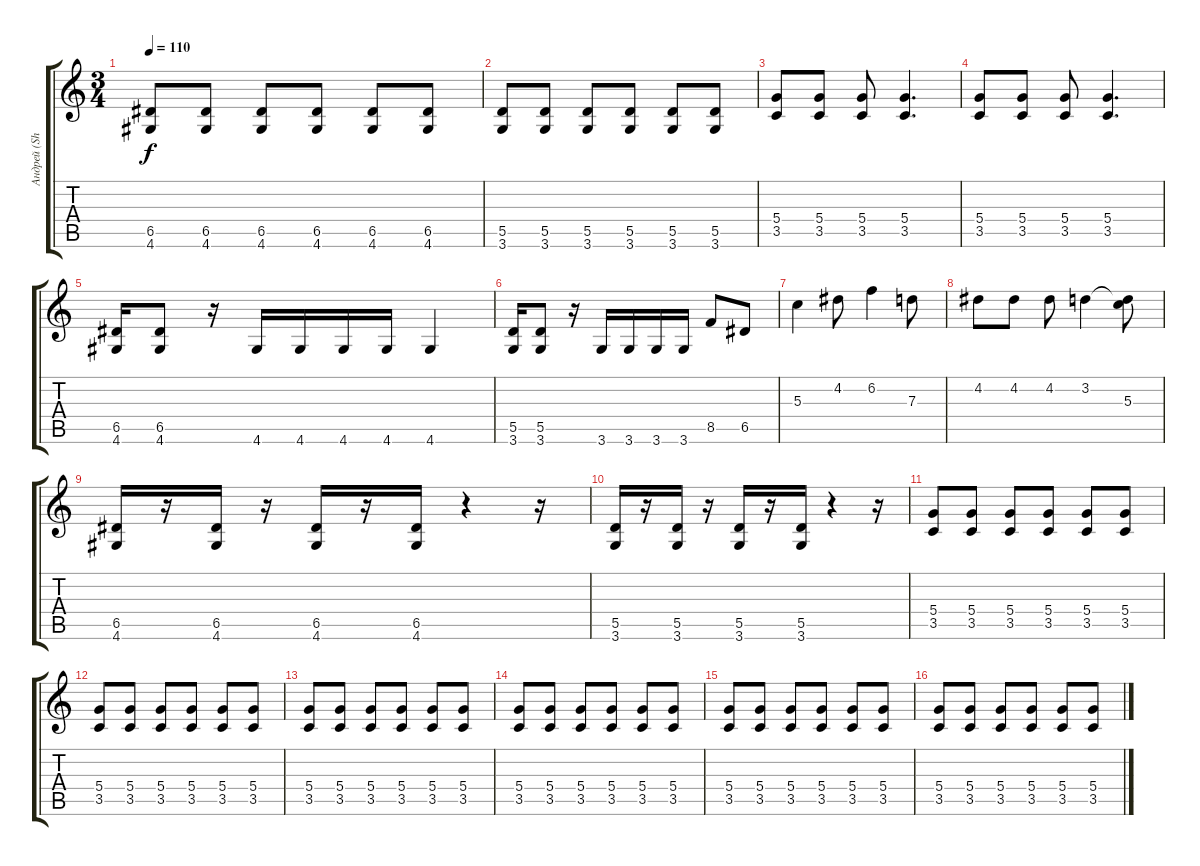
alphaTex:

\track ("Андрей (Shu)" "Андрей (Sh") {instrument distortionguitar}
\staff {score tabs}
\tuning (E4 B3 G3 D3 A2 E2) {hide}
\ts (3 4)
\tempo 110
\clef g2
\ks c
(6.5 4.6).8{dy f} (6.5 4.6).8 (6.5 4.6).8 (6.5 4.6).8 (6.5 4.6).8 (6.5 4.6).8 |
(5.5 3.6).8 (5.5 3.6).8 (5.5 3.6).8 (5.5 3.6).8 (5.5 3.6).8 (5.5 3.6).8 |
(5.4 3.5).8 (5.4 3.5).8 (5.4 3.5).8 (5.4 3.5).4{d} |
(5.4 3.5).8 (5.4 3.5).8 (5.4 3.5).8 (5.4 3.5).4{d} |
(6.5 4.6).16 (6.5 4.6).8 r.16 4.6.16 4.6.16 4.6.16 4.6.16 4.6.4 |
(5.5 3.6).16 (5.5 3.6).8 r.16 3.6.16 3.6.16 3.6.16 3.6.16 8.5.8 6.5.8 |
5.3.4 4.2.8 6.2.4 7.3.8 |
4.2.8 4.2.8 4.2.8 3.2.4 (3.2{t} 5.3).8 |
(6.5 4.6).16 r.16 (6.5 4.6).16 r.16 (6.5 4.6).16 r.16 (6.5 4.6).16 r.4 r.16 |
(5.5 3.6).16 r.16 (5.5 3.6).16 r.16 (5.5 3.6).16 r.16 (5.5 3.6).16 r.4 r.16 |
(5.4 3.5).8 (5.4 3.5).8 (5.4 3.5).8 (5.4 3.5).8 (5.4 3.5).8 (5.4 3.5).8 |
(5.4 3.5).8 (5.4 3.5).8 (5.4 3.5).8 (5.4 3.5).8 (5.4 3.5).8 (5.4 3.5).8 |
(5.4 3.5).8 (5.4 3.5).8 (5.4 3.5).8 (5.4 3.5).8 (5.4 3.5).8 (5.4 3.5).8 |
(5.4 3.5).8 (5.4 3.5).8 (5.4 3.5).8 (5.4 3.5).8 (5.4 3.5).8 (5.4 3.5).8 |
(5.4 3.5).8 (5.4 3.5).8 (5.4 3.5).8 (5.4 3.5).8 (5.4 3.5).8 (5.4 3.5).8 |
(5.4 3.5).8 (5.4 3.5).8 (5.4 3.5).8 (5.4 3.5).8 (5.4 3.5).8 (5.4 3.5).8
